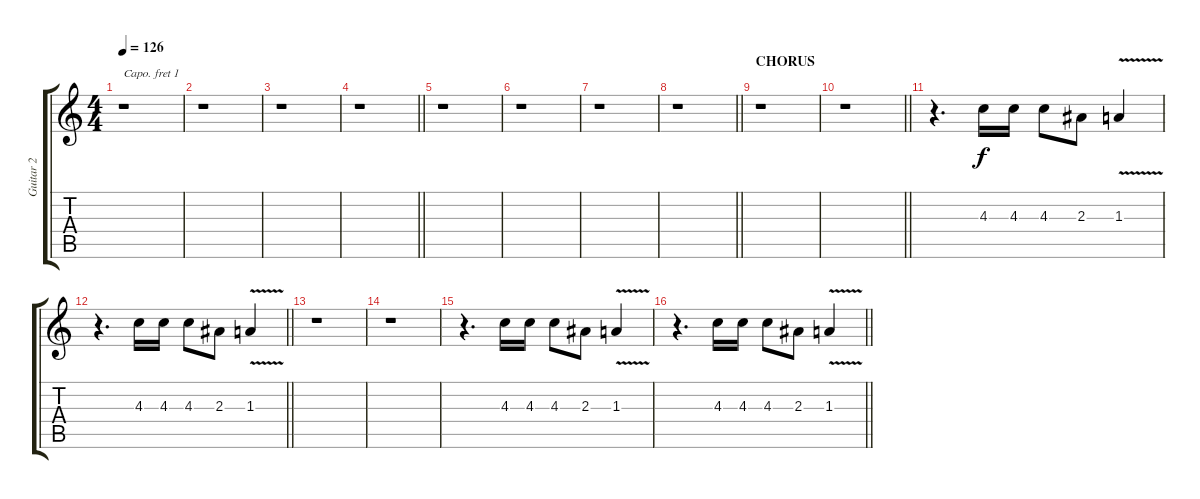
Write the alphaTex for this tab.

\track ("Guitar 2" "Guitar 2") {instrument acousticguitarsteel}
\staff {score tabs}
\capo 1
\tuning (E4 B3 G3 D3 A2 E2) {hide}
\ts (4 4)
\tempo 126
\clef g2
\ks c
r.1{dy f} |
r.1 |
r.1 |
\barLineRight lightlight
r.1 |
r.1 |
r.1 |
r.1 |
\barLineRight lightlight
r.1 |
\section ("" "CHORUS")
r.1 |
\barLineRight lightlight
r.1 |
r.4{d} 4.3.16 4.3.16 4.3.8 2.3.8 1.3{v}.4 |
\barLineRight lightlight
r.4{d} 4.3.16 4.3.16 4.3.8 2.3.8 1.3{v}.4 |
r.1 |
r.1 |
r.4{d} 4.3.16 4.3.16 4.3.8 2.3.8 1.3{v}.4 |
\barLineRight lightlight
r.4{d} 4.3.16 4.3.16 4.3.8 2.3.8 1.3{v}.4
